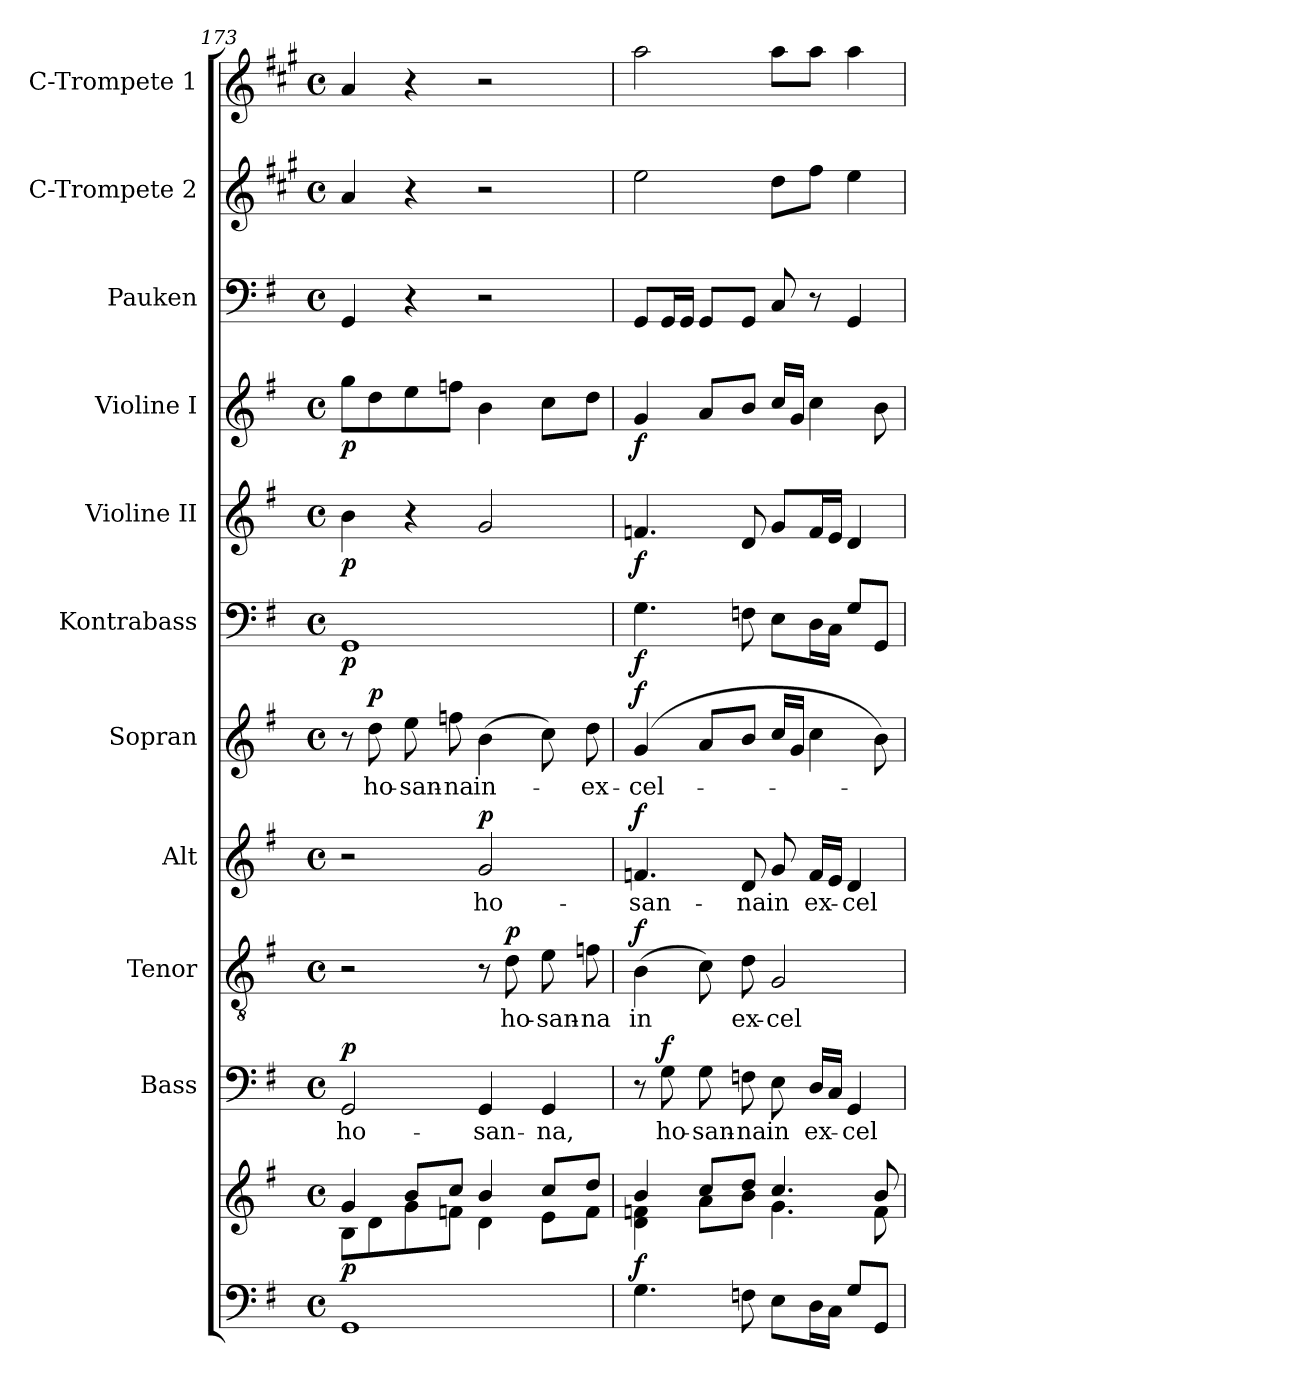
**kern	**kern	**dynam	**kern	**text	**dynam	**kern	**text	**dynam	**kern	**text	**dynam	**kern	**text	**dynam	**kern	**dynam	**kern	**dynam	**kern	**dynam	**kern	**kern	**kern
*part11	*part11	*part11	*part10	*part10	*part10	*part9	*part9	*part9	*part8	*part8	*part8	*part7	*part7	*part7	*part6	*part6	*part5	*part5	*part4	*part4	*part3	*part2	*part1
*staff12	*staff11	*staff11/12	*staff10	*staff10	*staff10	*staff9	*staff9	*staff9	*staff8	*staff8	*staff8	*staff7	*staff7	*staff7	*staff6	*staff6	*staff5	*staff5	*staff4	*staff4	*staff3	*staff2	*staff1
*	*	*	*I"Bass	*	*	*I"Tenor	*	*	*I"Alt	*	*	*I"Sopran	*	*	*I"Kontrabass	*	*I"Violine II	*	*I"Violine I	*	*I"Pauken	*I"C-Trompete 2	*I"C-Trompete 1
*	*	*	*I'B.	*	*	*I'T.	*	*	*I'A.	*	*	*I'S.	*	*	*I'Kb.	*	*I'Vl. II	*	*I'Vl. I	*	*I'Pk.	*I'C Trp. 2	*I'C Trp. 1
*clefF4	*clefG2	*	*clefF4	*	*	*clefGv2	*	*	*clefG2	*	*	*clefG2	*	*	*clefF4	*	*clefG2	*	*clefG2	*	*clefF4	*clefG2	*clefG2
*	*	*	*	*	*	*	*	*	*	*	*	*	*	*	*ITrd7c12	*	*	*	*	*	*	*ITrd1c2	*ITrd1c2
*k[f#]	*k[f#]	*	*k[f#]	*	*	*k[f#]	*	*	*k[f#]	*	*	*k[f#]	*	*	*k[f#]	*	*k[f#]	*	*k[f#]	*	*k[f#]	*k[f#]	*k[f#]
*G:	*G:	*	*G:	*	*	*G:	*	*	*G:	*	*	*G:	*	*	*G:	*	*G:	*	*G:	*	*G:	*G:	*G:
*M4/4	*M4/4	*	*M4/4	*	*	*M4/4	*	*	*M4/4	*	*	*M4/4	*	*	*M4/4	*	*M4/4	*	*M4/4	*	*M4/4	*M4/4	*M4/4
*met(c)	*met(c)	*	*met(c)	*	*	*met(c)	*	*	*met(c)	*	*	*met(c)	*	*	*met(c)	*	*met(c)	*	*met(c)	*	*met(c)	*met(c)	*met(c)
=173	=173	=173	=173	=173	=173	=173	=173	=173	=173	=173	=173	=173	=173	=173	=173	=173	=173	=173	=173	=173	=173	=173	=173
*	*^	*	*	*	*	*	*	*	*	*	*	*	*	*	*	*	*	*	*	*	*	*	*
!	!	!	!LO:DY:b	!	!LO:LY:b	!LO:DY:a	!	!	!	!	!	!	!	!	!	!	!LO:DY:b	!	!LO:DY:b	!	!LO:DY:b	!	!	!
1GG	4g/	8B\L	p	2GG/	ho-	p	2r	.	.	2r	.	.	8r	.	.	1GGG	p	4b\	p	8gg\L	p	4GG/	4g/	4g/
!	!	!	!	!	!	!	!	!	!	!	!	!	!	!LO:LY:b	!LO:DY:a	!	!	!	!	!	!	!	!	!
.	.	8d\	.	.	.	.	.	.	.	.	.	.	8dd\	ho-	p	.	.	.	.	8dd\	.	.	.	.
!	!	!	!	!	!	!	!	!	!	!	!	!	!	!LO:LY:b	!	!	!	!	!	!	!	!	!	!
.	8b/L	8g\	.	.	.	.	.	.	.	.	.	.	8ee\	-san-	.	.	.	4r	.	8ee\	.	4r	4r	4r
!	!	!	!	!	!	!	!	!	!	!	!	!	!	!LO:LY:b	!	!	!	!	!	!	!	!	!	!
.	8cc/J	8fn\J	.	.	.	.	.	.	.	.	.	.	8ffn\	-na	.	.	.	.	.	8ffn\J	.	.	.	.
!	!	!	!	!	!LO:LY:b	!	!	!	!	!	!LO:LY:b	!LO:DY:a	!	!LO:LY:b	!	!	!	!	!	!	!	!	!	!
.	4b/	4d\	.	4GG/	-san-	.	8r	.	.	2g/	ho-	p	(>4b\	in-	.	.	.	2g/	.	4b\	.	2r	2r	2r
!	!	!	!	!	!	!	!	!LO:LY:b	!LO:DY:a	!	!	!	!	!	!	!	!	!	!	!	!	!	!	!
.	.	.	.	.	.	.	8d\	ho-	p	.	.	.	.	.	.	.	.	.	.	.	.	.	.	.
!	!	!	!	!	!LO:LY:b	!	!	!LO:LY:b	!	!	!	!	!	!	!	!	!	!	!	!	!	!	!	!
.	8cc/L	8e\L	.	4GG/	-na,	.	8e\	-san-	.	.	.	.	8cc\)	.	.	.	.	.	.	8cc\L	.	.	.	.
!	!	!	!	!	!	!	!	!LO:LY:b	!	!	!	!	!	!LO:LY:b	!	!	!	!	!	!	!	!	!	!
.	8dd/J	8f\J	.	.	.	.	8fn\	-na	.	.	.	.	8dd\	-ex-	.	.	.	.	.	8dd\J	.	.	.	.
=174	=174	=174	=174	=174	=174	=174	=174	=174	=174	=174	=174	=174	=174	=174	=174	=174	=174	=174	=174	=174	=174	=174	=174	=174
!	!	!	!LO:DY:b	!	!	!	!	!LO:LY:b	!LO:DY:a	!	!LO:LY:b	!LO:DY:a	!	!LO:LY:b	!LO:DY:a	!	!LO:DY:b	!	!LO:DY:b	!	!LO:DY:b	!	!	!
4.G\	4b/	4d\ 4fn\	f	8r	.	.	(>4B\	in	f	4.fn/	-san-	f	(4g/	-cel-	f	4.GG\	f	4.fn/	f	4g/	f	8GG/L	2dd\	2gg\
!	!	!	!	!	!LO:LY:b	!LO:DY:a	!	!	!	!	!	!	!	!	!	!	!	!	!	!	!	!	!	!
.	.	.	.	8G\	ho-	f	.	.	.	.	.	.	.	.	.	.	.	.	.	.	.	16GG/L	.	.
.	.	.	.	.	.	.	.	.	.	.	.	.	.	.	.	.	.	.	.	.	.	16GG/JJ	.	.
!	!	!	!	!	!LO:LY:b	!	!	!	!	!	!	!	!	!	!	!	!	!	!	!	!	!	!	!
.	8cc/L	8a\L	.	8G\	-san-	.	8c\)	.	.	.	.	.	8a/L	.	.	.	.	.	.	8a/L	.	8GG/L	.	.
!	!	!	!	!	!LO:LY:b	!	!	!LO:LY:b	!	!	!LO:LY:b	!	!	!	!	!	!	!	!	!	!	!	!	!
8Fn\	8dd/J	8b\J	.	8Fn\	-na	.	8d\	ex-	.	8d/	-na	.	8b/J	.	.	8FFn\	.	8d/	.	8b/J	.	8GG/J	.	.
!	!	!	!	!	!LO:LY:b	!	!	!LO:LY:b	!	!	!LO:LY:b	!	!	!	!	!	!	!	!	!	!	!	!	!
8E\L	4.cc/	4.g\	.	8E\	in	.	2G/	-cel-	.	8g/	in	.	16cc/LL	.	.	8EE\L	.	8g/L	.	16cc/LL	.	8C/	8cc\L	8gg\L
.	.	.	.	.	.	.	.	.	.	.	.	.	16g/JJ	.	.	.	.	.	.	16g/JJ	.	.	.	.
!	!	!	!	!	!LO:LY:b	!	!	!	!	!	!LO:LY:b	!	!	!	!	!	!	!	!	!	!	!	!	!
16D\L	.	.	.	16D/LL	ex-	.	.	.	.	16f/LL	ex-	.	4cc\	.	.	16DD\L	.	16f/L	.	4cc\	.	8r	8ee\J	8gg\J
16C\JJ	.	.	.	16C/JJ	.	.	.	.	.	16e/JJ	.	.	.	.	.	16CC\JJ	.	16e/JJ	.	.	.	.	.	.
!	!	!	!	!	!LO:LY:b	!	!	!	!	!	!LO:LY:b	!	!	!	!	!	!	!	!	!	!	!	!	!
8G/L	.	.	.	4GG/	-cel-	.	.	.	.	4d/	-cel-	.	.	.	.	8GG/L	.	4d/	.	.	.	4GG/	4dd\	4gg\
8GG/J	8b/	8f\	.	.	.	.	.	.	.	.	.	.	8b\)	.	.	8GGG/J	.	.	.	8b\	.	.	.	.
*	*v	*v	*	*	*	*	*	*	*	*	*	*	*	*	*	*	*	*	*	*	*	*	*	*
=	=	=	=	=	=	=	=	=	=	=	=	=	=	=	=	=	=	=	=	=	=	=	=
*-	*-	*-	*-	*-	*-	*-	*-	*-	*-	*-	*-	*-	*-	*-	*-	*-	*-	*-	*-	*-	*-	*-	*-
